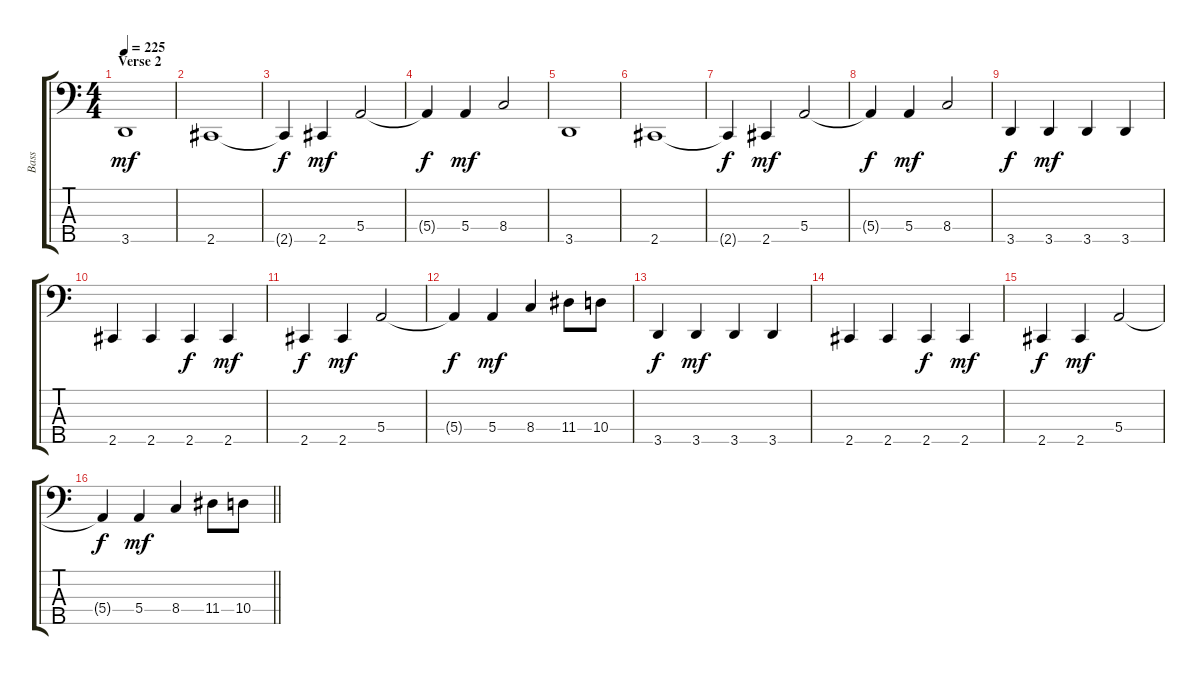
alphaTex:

\track ("Bass" "Bass") {instrument electricbasspick}
\staff {score tabs}
\tuning (G2 D2 A1 E1 B0) {hide}
\ts (4 4)
\section ("" "Verse 2")
\tempo 225
\clef f4
\ks c
3.5.1{dy mf} |
2.5.1 |
2.5{t}.4{dy f} 2.5.4{dy mf} 5.4.2 |
5.4{t}.4{dy f} 5.4.4{dy mf} 8.4.2 |
3.5.1 |
2.5.1 |
2.5{t}.4{dy f} 2.5.4{dy mf} 5.4.2 |
5.4{t}.4{dy f} 5.4.4{dy mf} 8.4.2 |
3.5.4{dy f} 3.5.4{dy mf} 3.5.4 3.5.4 |
2.5.4 2.5.4 2.5.4{dy f} 2.5.4{dy mf} |
2.5.4{dy f} 2.5.4{dy mf} 5.4.2 |
5.4{t}.4{dy f} 5.4.4{dy mf} 8.4.4 11.4.8 10.4.8 |
3.5.4{dy f} 3.5.4{dy mf} 3.5.4 3.5.4 |
2.5.4 2.5.4 2.5.4{dy f} 2.5.4{dy mf} |
2.5.4{dy f} 2.5.4{dy mf} 5.4.2 |
\barLineRight lightlight
5.4{t}.4{dy f} 5.4.4{dy mf} 8.4.4 11.4.8 10.4.8
